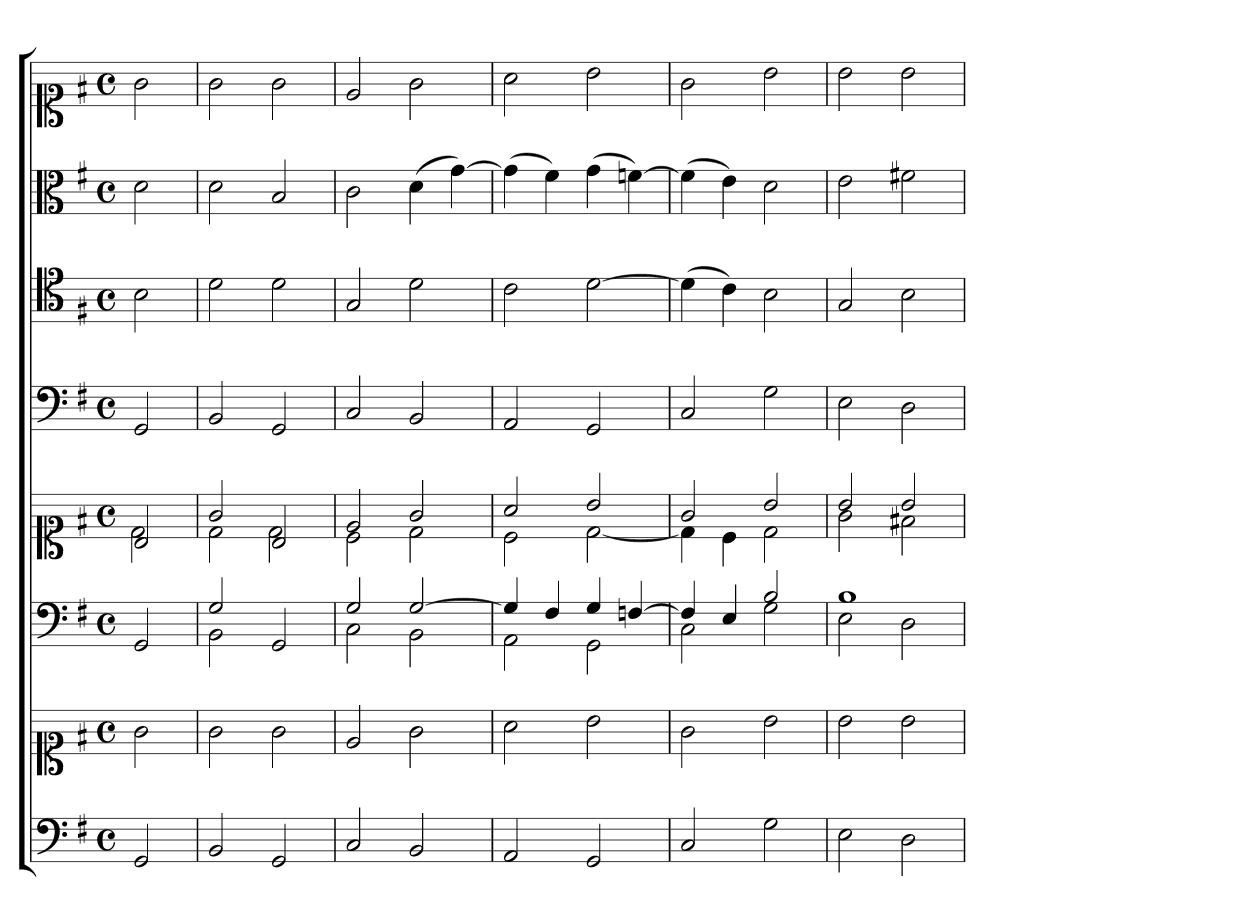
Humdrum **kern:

**kern	**kern	**kern	**kern	**kern	**kern	**kern	**kern
*part6	*part6	*part5	*part5	*part4	*part3	*part2	*part1
*staff8	*staff7	*staff6	*staff5	*staff4	*staff3	*staff2	*staff1
*clefF4	*clefC1	*clefF4	*clefC1	*clefF4	*clefC4	*clefC3	*clefC1
*k[f#]	*k[f#]	*k[f#]	*k[f#]	*k[f#]	*k[f#]	*k[f#]	*k[f#]
*G:	*G:	*G:	*G:	*G:	*G:	*G:	*G:
*M4/4	*M4/4	*M4/4	*M4/4	*M4/4	*M4/4	*M4/4	*M4/4
*met(c)	*met(c)	*met(c)	*met(c)	*met(c)	*met(c)	*met(c)	*met(c)
*MM180	*MM180	*MM180	*MM180	*MM180	*MM180	*MM180	*MM180
=1	=1	=1	=1	=1	=1	=1	=1
*	*	*	*^	*	*	*	*
2GG	2g	2GG	2B	2d	2GG	2B	2d	2g
=2	=2	=2	=2	=2	=2	=2	=2	=2
*	*	*^	*	*	*	*	*	*
2BB	2g	2G	2BB	2g	2d	2BB	2d	2d	2g
2GG	2g	2ryy	2GG	2B	2d	2GG	2d	2B	2g
=3	=3	=3	=3	=3	=3	=3	=3	=3	=3
2C	2e	2G	2C	2e	2c	2C	2G	2c	2e
2BB	2g	[2G	2BB	2g	2d	2BB	2d	(4d	2g
.	.	.	.	.	.	.	.	[4g)	.
=4	=4	=4	=4	=4	=4	=4	=4	=4	=4
2AA	2a	4G]	2AA	2a	2c	2AA	2c	(4g]	2a
.	.	4F#	.	.	.	.	.	4f#)	.
2GG	2b	4G	2GG	2b	[2d	2GG	[2d	(4g	2b
.	.	[4Fn	.	.	.	.	.	[4fn)	.
=5	=5	=5	=5	=5	=5	=5	=5	=5	=5
2C	2g	4F]	2C	2g	4d]	2C	(4d]	(4f]	2g
.	.	4E	.	.	4c	.	4c)	4e)	.
2G	2b	2B	2G	2b	2d	2G	2B	2d	2b
=6	=6	=6	=6	=6	=6	=6	=6	=6	=6
2E	2b	1B	2E	2b	2g	2E	2G	2e	2b
2D	2b	.	2D	2b	2f#X	2D	2B	2f#X	2b
*	*	*v	*v	*	*	*	*	*	*
*	*	*	*v	*v	*	*	*	*
=	=	=	=	=	=	=	=
*-	*-	*-	*-	*-	*-	*-	*-
